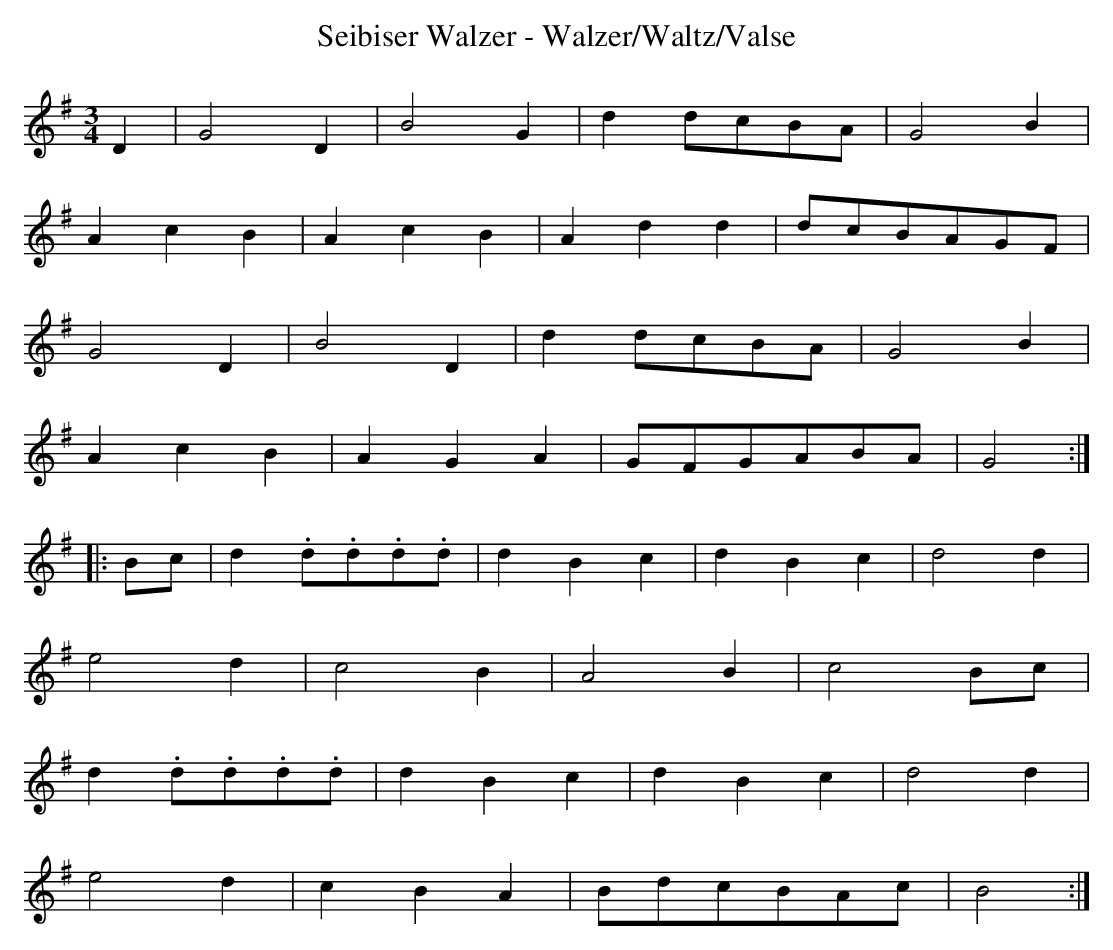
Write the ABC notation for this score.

X:1
T:Seibiser Walzer - Walzer/Waltz/Valse
M:3/4
L:1/4
K:G
D|G2D|B2G|dd/c/B/A/|G2B|
AcB|AcB|Add|d/c/B/A/G/F/|
G2D|B2D|dd/c/B/A/|G2B|
AcB|AGA|G/F/G/A/B/A/|G2:|
|:B/c/|d.d/.d/.d/.d/|dBc|dBc|d2d|
e2d|c2B|A2B|c2B/c/|
d.d/.d/.d/.d/|dBc|dBc|d2d|
e2d|cBA|B/d/c/B/A/c/|B2:|
